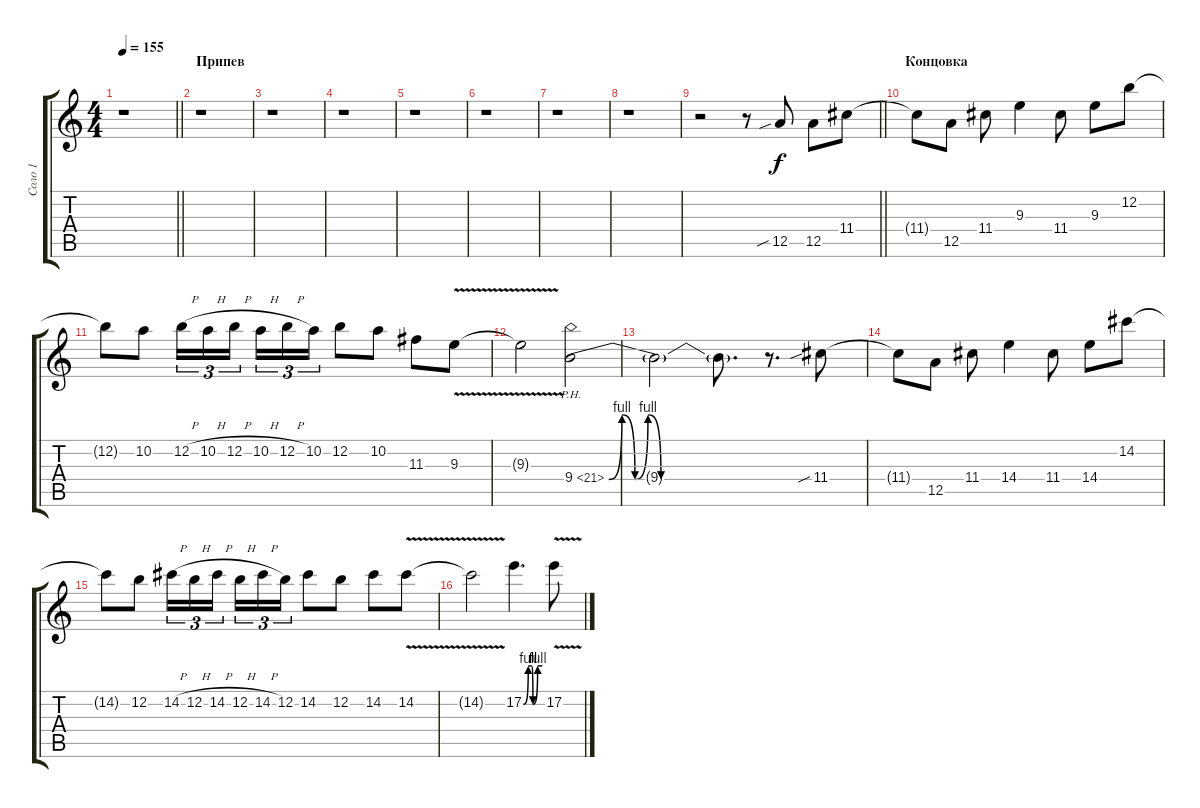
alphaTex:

\track ("Соло 1" "Соло 1") {instrument overdrivenguitar}
\staff {score tabs}
\tuning (E4 B3 G3 D3 A2 E2) {hide}
\ts (4 4)
\tempo 155
\clef g2
\barLineRight lightlight
\ks c
r.1{dy f} |
\section ("" "Припев")
r.1 |
r.1 |
r.1 |
r.1 |
r.1 |
r.1 |
r.1 |
\barLineRight lightlight
r.2{volume 12} r.8 12.5{sib}.8 12.5.8 11.4.8 |
\section ("" "Концовка")
11.4{t}.8 12.5.8 11.4.8 9.3.4 11.4.8 9.3.8 12.2.8 |
12.2{t}.8 10.2.8 12.2{h}.16{tu (3 2)} 10.2{h}.16{tu (3 2)} 12.2{h}.16{tu (3 2) beam splitsecondary} 10.2{h}.16{tu (3 2)} 12.2{h}.16{tu (3 2)} 10.2.16{tu (3 2)} 12.2.8 10.2.8 11.3.8 9.3{v}.8 |
9.3{t}.2 9.4{be (custom 0 0 5 4 10 0 15 4 20 0 60 0) ph 12}.2 |
9.4{t}.2 9.4{t}.8{d} r.8{d} 11.4{sib}.8 |
11.4{t}.8 12.5.8 11.4.8 14.4.4 11.4.8 14.4.8 14.2.8 |
14.2{t}.8 12.2.8 14.2{h}.16{tu (3 2)} 12.2{h}.16{tu (3 2)} 14.2{h}.16{tu (3 2) beam splitsecondary} 12.2{h}.16{tu (3 2)} 14.2{h}.16{tu (3 2)} 12.2.16{tu (3 2)} 14.2.8 12.2.8 14.2.8 14.2{v}.8 |
14.2{t}.2 17.2{be (custom 0 0 15 4 25 4 30 0 45 4 60 4)}.4{d} 17.2{v}.8
